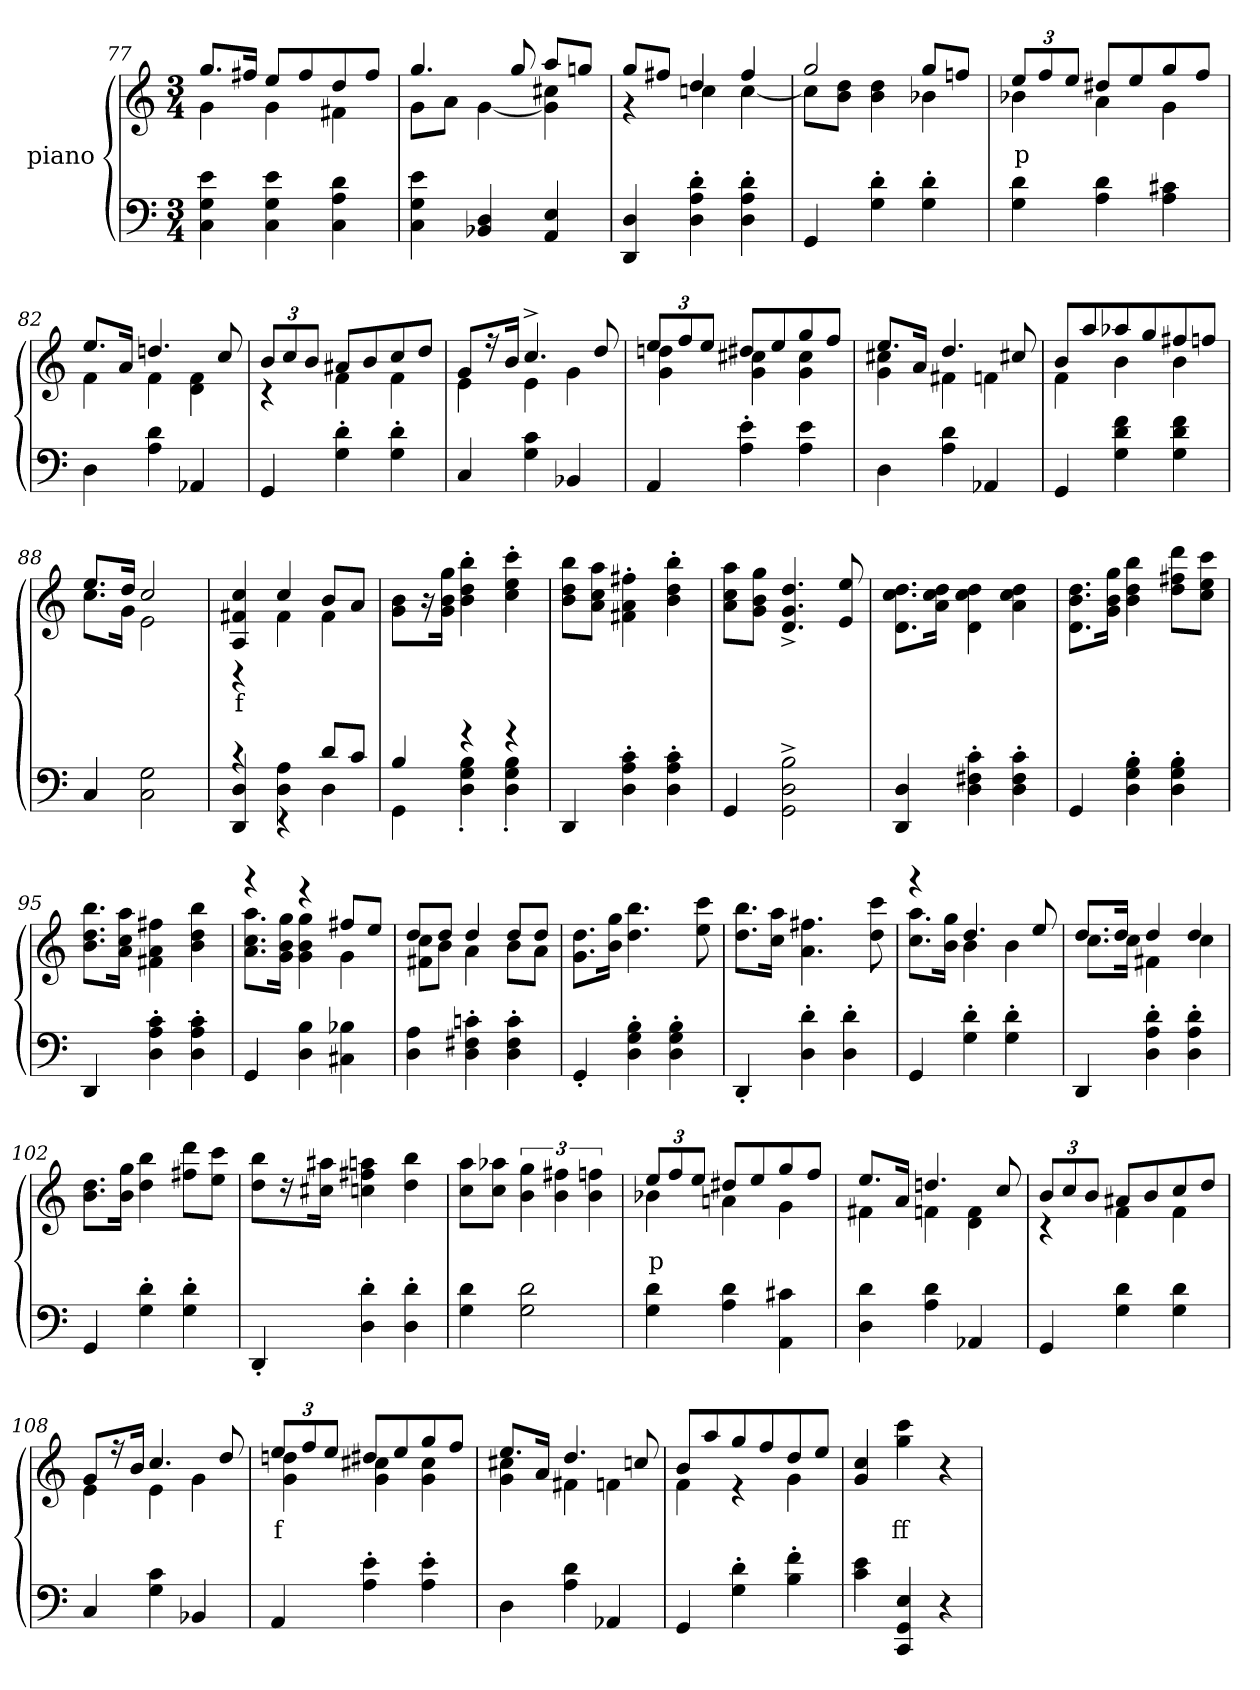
**kern	**kern	**text
*part2	*part1	*part1
*staff2	*staff1	*staff1
*	*I"piano	*
*clefF4	*clefG2	*
*k[]	*k[]	*
*M3/4	*M3/4	*
=77	=77	=77
*	*^	*
4C\ 4G\ 4e\	8.gg/L	4g\	.
.	16ff#X/Jk	.	.
4C\ 4G\ 4e\	8ee/L	4g\	.
.	8ff#/	.	.
4C\ 4A\ 4d\	8dd/	4f#\	.
.	8ff#/J	.	.
=78	=78	=78	=78
4C\ 4G\ 4e\	4.gg/	8g\L	.
.	.	8a\J	.
4BB-X/ 4D/	.	[4g\	.
.	8gg/	.	.
4AA/ 4E/	8aa/L	4g\] 4cc#X\	.
.	8ggn/J	.	.
=79	=79	=79	=79
4DD/ 4D/	8gg/L	4r	.
.	8ff#X/J	.	.
4D\'> 4A\'> 4d\'>	4dd/	4ccn\	.
4D\'> 4A\'> 4d\'>	4ff#/	[4cc\	.
=80	=80	=80	=80
4GG/	2gg/	8cc\L]	.
.	.	8b\ 8dd\J	.
4G\'> 4d\'>	.	4b\ 4dd\	.
4G\'> 4d\'>	8gg/L	4b-X\	.
.	8ffn/J	.	.
=81	=81	=81	=81
4G\ 4d\	12ee/L	4b-X\	p
.	12ff/	.	.
.	12ee/J	.	.
4A\ 4d\	8dd#X/L	4a\	.
.	8ee/	.	.
4A\ 4c#X\	8gg/	4g\	.
.	8ff/J	.	.
=82	=82	=82	=82
4D\	8.ee/L	4f\	.
.	16a/Jk	.	.
4A\ 4d\	4.ddn/	4f\	.
4AA-X/	.	4d\ 4f\	.
.	8cc/	.	.
=83	=83	=83	=83
4GG/	12b/L	4r	.
.	12cc/	.	.
.	12b/J	.	.
4G\'> 4d\'>	8a#X/L	4f\	.
.	8b/	.	.
4G\'> 4d\'>	8cc/	4f\	.
.	8dd/J	.	.
=84	=84	=84	=84
4C/	8g/L	4e\	.
.	16r	.	.
.	16b/Jk	.	.
4G\ 4c\	4.cc^>/	4e\	.
4BB-X/	.	4g\	.
.	8dd/	.	.
=85	=85	=85	=85
4AA/	12ee/L	4g\ 4ddn\	.
.	12ff/	.	.
.	12ee/J	.	.
4A\'> 4e\'>	8dd#X/L	4g\ 4cc#X\	.
.	8ee/	.	.
4A\ 4e\	8gg/	4g\ 4cc#\	.
.	8ff/J	.	.
=86	=86	=86	=86
4D\	8.ee/L	4g\ 4cc#\	.
.	16a/Jk	.	.
4A\ 4d\	4.dd/	4f#X\	.
4AA-X/	.	4fn\	.
.	8cc#X/	.	.
=87	=87	=87	=87
4GG/	8b/L	4f\	.
.	8aa/	.	.
4G\ 4d\ 4f\	8aa-X/	4b\	.
.	8gg/	.	.
4G\ 4d\ 4f\	8ff#X/	4b\	.
.	8ffn/J	.	.
=88	=88	=88	=88
4C/	8.ee/L	8.cc\L	.
.	16dd/Jk	16g\Jk	.
2C\ 2G\	2cc/	2e\	.
=89	=89	=89	=89
*^	*	*	*
4r	4DD/ 4D/	4A/ 4f#X/ 4cc/	4r	f
4D\ 4A\	4r	4cc/	4f#\	.
8d/L	4D\	8b/L	4f#\	.
8c/J	.	8a/J	.	.
*	*	*v	*v	*
=90	=90	=90	=90
4B/	4GG\	8g\ 8b\L	.
.	.	16r	.
.	.	16g\ 16b\ 16gg\Jk	.
4r	4D\'> 4G\'> 4B\'>	4b\'> 4dd\'> 4bb\'>	.
4r	4D\'> 4G\'> 4B\'>	4cc\'> 4ee\'> 4ccc\'>	.
*v	*v	*	*
=91	=91	=91
4DD/	8b\ 8dd\ 8bb\L	.
.	8a\ 8cc\ 8aa\J	.
4D\'> 4A\'> 4c\'>	4f#X\'> 4a\'> 4ff#X\'>	.
4D\'> 4A\'> 4c\'>	4b\'> 4dd\'> 4bb\'>	.
=92	=92	=92
4GG/	8a\ 8cc\ 8aa\L	.
.	8g\ 8b\ 8gg\J	.
2GG\^> 2D\^> 2B\^>	4.d/^> 4.g/^> 4.dd/^>	.
.	8e/ 8ee/	.
=93	=93	=93
4DD/ 4D/	8.d\ 8.cc\ 8.dd\L	.
.	16a\ 16cc\ 16dd\Jk	.
4D\'> 4F#X\'> 4c\'>	4d\ 4cc\ 4dd\	.
4D\'> 4F#\'> 4c\'>	4a\ 4cc\ 4dd\	.
=94	=94	=94
4GG/	8.d\ 8.b\ 8.dd\L	.
.	16g\ 16b\ 16gg\Jk	.
4D\'> 4G\'> 4B\'>	4b\ 4dd\ 4bb\	.
4D\'> 4G\'> 4B\'>	8dd\ 8ff#X\ 8ddd\L	.
.	8cc\ 8ee\ 8ccc\J	.
=95	=95	=95
4DD/	8.b\ 8.dd\ 8.bb\L	.
.	16a\ 16cc\ 16aa\Jk	.
4D\'> 4A\'> 4c\'>	4f#X\ 4a\ 4ff#X\	.
4D\'> 4A\'> 4c\'>	4b\ 4dd\ 4bb\	.
=96	=96	=96
*	*^	*
4GG/	4r	8.a\ 8.cc\ 8.aa\L	.
.	.	16g\ 16b\ 16gg\Jk	.
4D\ 4B\	4r	4g\ 4b\ 4gg\	.
4C#X\ 4B-X\	8ff#X/L	4g\	.
.	8ee/J	.	.
=97	=97	=97	=97
4D\ 4A\	8dd/L	8f#X\ 8cc\L	.
.	8dd/J	8b\J	.
4D\'> 4F#X\'> 4cn\'>	4dd/	4a\	.
4D\'> 4F#\'> 4c\'>	8dd/L	8b\L	.
.	8dd/J	8a\J	.
*	*v	*v	*
=98	=98	=98
4GG'>/	8.g\ 8.dd\L	.
.	16b\ 16gg\Jk	.
4D\'> 4G\'> 4B\'>	4.dd\ 4.bb\	.
4D\'> 4G\'> 4B\'>	.	.
.	8ee\ 8ccc\	.
=99	=99	=99
4DD'>/	8.dd\ 8.bb\L	.
.	16cc\ 16aa\Jk	.
4D\'> 4d\'>	4.a\ 4.ff#X\	.
4D\'> 4d\'>	.	.
.	8dd\ 8ccc\	.
=100	=100	=100
*	*^	*
4GG/	4r	8.cc\ 8.aa\L	.
.	.	16b\ 16gg\Jk	.
4G\'> 4d\'>	4.dd/	4b\	.
4G\'> 4d\'>	.	4b\	.
.	8ee/	.	.
=101	=101	=101	=101
4DD/	8.dd/L	8.cc\L	.
.	16dd/Jk	16cc\Jk	.
4D\'> 4A\'> 4d\'>	4dd/	4f#X\	.
4D\'> 4A\'> 4d\'>	4dd/	4cc\	.
*	*v	*v	*
=102	=102	=102
4GG/	8.b\ 8.dd\L	.
.	16b\ 16gg\Jk	.
4G\'> 4d\'>	4dd\ 4bb\	.
4G\'> 4d\'>	8ff#X\ 8ddd\L	.
.	8ee\ 8ccc\J	.
=103	=103	=103
4DD'>/	8dd\ 8bb\L	.
.	16r	.
.	16cc#X\ 16aa#X\Jk	.
4D\'> 4d\'>	4ccn\ 4ff#X\ 4aan\	.
4D\'> 4d\'>	4dd\ 4bb\	.
=104	=104	=104
4G\ 4d\	8cc\ 8aa\L	.
.	8cc\ 8aa-X\J	.
2G\ 2d\	6b\ 6gg\	.
.	6b\ 6ff#X\	.
.	6b\ 6ffn\	.
=105	=105	=105
*	*^	*
4G\ 4d\	12ee/L	4b-X\	p
.	12ff/	.	.
.	12ee/J	.	.
4A\ 4d\	8dd#X/L	4an\	.
.	8ee/	.	.
4AA\ 4c#X\	8gg/	4g\	.
.	8ff/J	.	.
=106	=106	=106	=106
4D\ 4d\	8.ee/L	4f#X\	.
.	16a/Jk	.	.
4A\ 4d\	4.ddn/	4fn\	.
4AA-X/	.	4d\ 4f\	.
.	8cc/	.	.
=107	=107	=107	=107
4GG/	12b/L	4r	.
.	12cc/	.	.
.	12b/J	.	.
4G\ 4d\	8a#X/L	4f\	.
.	8b/	.	.
4G\ 4d\	8cc/	4f\	.
.	8dd/J	.	.
=108	=108	=108	=108
4C/	8g/L	4e\	.
.	16r	.	.
.	16b/Jk	.	.
4G\ 4c\	4.cc/	4e\	.
4BB-X/	.	4g\	.
.	8dd/	.	.
=109	=109	=109	=109
4AA/	12ee/L	4g\ 4ddn\	f
.	12ff/	.	.
.	12ee/J	.	.
4A\'> 4e\'>	8dd#X/L	4g\ 4cc#X\	.
.	8ee/	.	.
4A\'> 4e\'>	8gg/	4g\ 4cc#\	.
.	8ff/J	.	.
=110	=110	=110	=110
4D\	8.ee/L	4g\ 4cc#X\	.
.	16a/Jk	.	.
4A\ 4d\	4.dd/	4f#X\	.
4AA-X/	.	4fn\	.
.	8ccn/	.	.
=111	=111	=111	=111
4GG/	8b/L	4f\	.
.	8aa/	.	.
4G\'> 4d\'>	8gg/	4r	.
.	8ff/	.	.
4B\'> 4f\'>	8dd/	4g\	.
.	8ee/J	.	.
*	*v	*v	*
=112	=112	=112
4c\ 4e\	4g/ 4cc/	.
4CC/ 4GG/ 4E/	4gg\ 4ccc\	ff
4r	4r	.
=	=	=
*-	*-	*-
